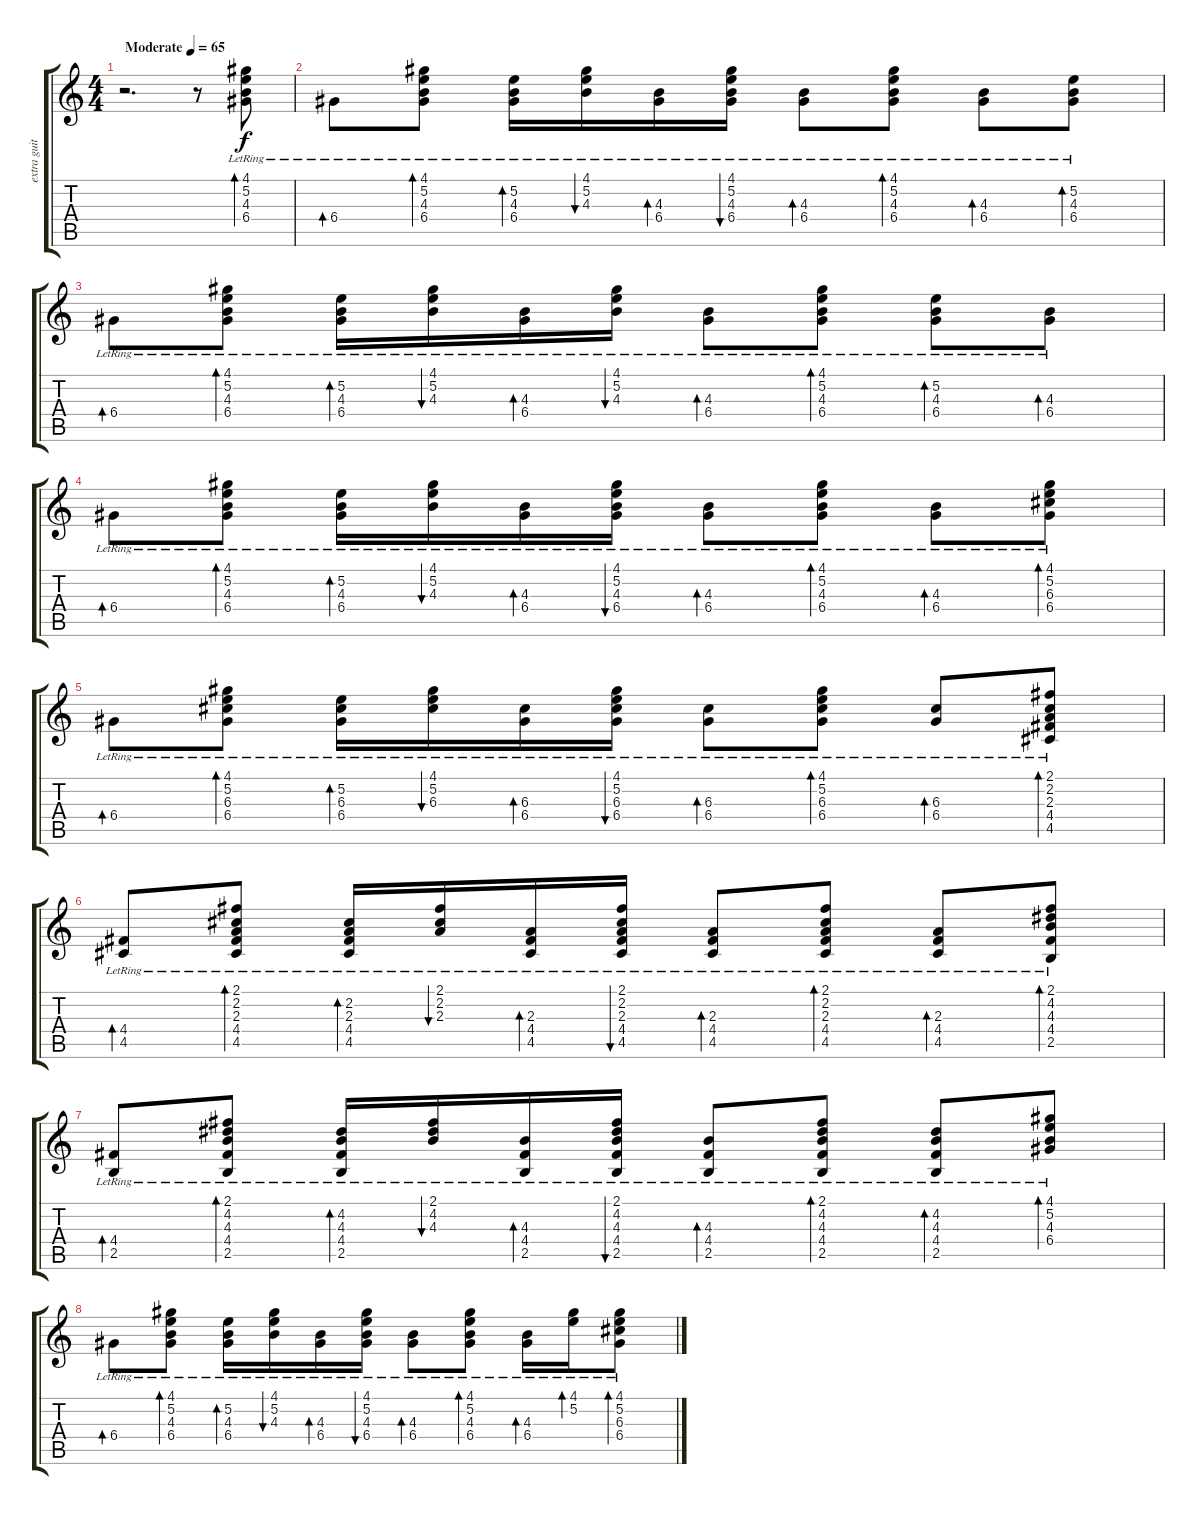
\track ("extra guitar" "extra guit") {instrument electricguitarclean}
\staff {score tabs}
\tuning (E4 B3 G3 D3 A2 E2) {hide}
\ts (4 4)
\tempo (65 "Moderate")
\clef g2
\ks c
r.2{d dy f instrument electricguitarclean} r.8 (4.1{lr} 5.2{lr} 4.3{lr} 6.4{lr}).8{bd 30} |
6.4{lr}.8{bd 30} (4.1{lr} 5.2{lr} 4.3{lr} 6.4{lr}).8{bd 30} (5.2{lr} 4.3{lr} 6.4{lr}).16{bd 30} (4.1{lr} 5.2{lr} 4.3{lr}).16{bu 30} (4.3{lr} 6.4{lr}).16{bd 30} (4.1{lr} 5.2{lr} 4.3{lr} 6.4{lr}).16{bu 30} (4.3{lr} 6.4{lr}).8{bd 30} (4.1{lr} 5.2{lr} 4.3{lr} 6.4{lr}).8{bd 30} (4.3{lr} 6.4{lr}).8{bd 30} (5.2 4.3{lr} 6.4{lr}).8{bd 30} |
6.4{lr}.8{bd 30} (4.1{lr} 5.2{lr} 4.3{lr} 6.4{lr}).8{bd 30} (5.2{lr} 4.3{lr} 6.4{lr}).16{bd 30} (4.1{lr} 5.2{lr} 4.3{lr}).16{bu 30} (4.3{lr} 6.4{lr}).16{bd 30} (4.1{lr} 5.2{lr} 4.3{lr}).16{bu 30} (4.3{lr} 6.4{lr}).8{bd 30} (4.1{lr} 5.2{lr} 4.3{lr} 6.4{lr}).8{bd 30} (5.2 4.3{lr} 6.4{lr}).8{bd 30} (4.3{lr} 6.4{lr}).8{bd 30} |
6.4{lr}.8{bd 30} (4.1{lr} 5.2{lr} 4.3{lr} 6.4{lr}).8{bd 30} (5.2{lr} 4.3{lr} 6.4{lr}).16{bd 30} (4.1{lr} 5.2{lr} 4.3{lr}).16{bu 30} (4.3{lr} 6.4{lr}).16{bd 30} (4.1{lr} 5.2{lr} 4.3{lr} 6.4{lr}).16{bu 30} (4.3{lr} 6.4{lr}).8{bd 30} (4.1{lr} 5.2{lr} 4.3{lr} 6.4{lr}).8{bd 30} (4.3{lr} 6.4{lr}).8{bd 30} (4.1 5.2 6.3{lr} 6.4{lr}).8{bd 30} |
6.4{lr}.8{bd 30} (4.1{lr} 5.2{lr} 6.3{lr} 6.4{lr}).8{bd 30} (5.2{lr} 6.3{lr} 6.4{lr}).16{bd 30} (4.1{lr} 5.2{lr} 6.3{lr}).16{bu 30} (6.3{lr} 6.4{lr}).16{bd 30} (4.1 5.2{lr} 6.3{lr} 6.4{lr}).16{bu 30} (6.3{lr} 6.4{lr}).8{bd 30} (4.1{lr} 5.2{lr} 6.3{lr} 6.4{lr}).8{bd 30} (6.3{lr} 6.4{lr}).8{bd 30} (2.1 2.2 2.3{lr} 4.4{lr} 4.5).8{bd 30} |
(4.4{lr} 4.5).8{bd 30} (2.1{lr} 2.2{lr} 2.3{lr} 4.4{lr} 4.5).8{bd 30} (2.2{lr} 2.3{lr} 4.4{lr} 4.5).16{bd 30} (2.1{lr} 2.2{lr} 2.3{lr}).16{bu 30} (2.3{lr} 4.4{lr} 4.5).16{bd 30} (2.1{lr} 2.2{lr} 2.3{lr} 4.4{lr} 4.5).16{bu 30} (2.3{lr} 4.4{lr} 4.5).8{bd 30} (2.1{lr} 2.2{lr} 2.3{lr} 4.4{lr} 4.5).8{bd 30} (2.3{lr} 4.4{lr} 4.5).8{bd 30} (2.1 4.2 4.3{lr} 4.4{lr} 2.5).8{bd 30} |
(4.4{lr} 2.5).8{bd 30} (2.1{lr} 4.2{lr} 4.3{lr} 4.4{lr} 2.5).8{bd 30} (4.2{lr} 4.3{lr} 4.4{lr} 2.5).16{bd 30} (2.1{lr} 4.2{lr} 4.3{lr}).16{bu 30} (4.3{lr} 4.4{lr} 2.5).16{bd 30} (2.1{lr} 4.2{lr} 4.3{lr} 4.4{lr} 2.5).16{bu 30} (4.3{lr} 4.4{lr} 2.5).8{bd 30} (2.1{lr} 4.2{lr} 4.3{lr} 4.4{lr} 2.5).8{bd 30} (4.2 4.3{lr} 4.4{lr} 2.5).8{bd 30} (4.1 5.2 4.3{lr} 6.4{lr}).8{bd 30} |
6.4{lr}.8{bd 30} (4.1{lr} 5.2{lr} 4.3{lr} 6.4{lr}).8{bd 30} (5.2{lr} 4.3{lr} 6.4{lr}).16{bd 30} (4.1{lr} 5.2{lr} 4.3{lr}).16{bu 30} (4.3{lr} 6.4{lr}).16{bd 30} (4.1{lr} 5.2{lr} 4.3{lr} 6.4{lr}).16{bu 30} (4.3{lr} 6.4{lr}).8{bd 30} (4.1{lr} 5.2{lr} 4.3{lr} 6.4{lr}).8{bd 30} (4.3{lr} 6.4{lr}).16{bd 30} (4.1{lr} 5.2{lr}).16{bd 30} (4.1 5.2 6.3{lr} 6.4{lr}).8{bd 30}
